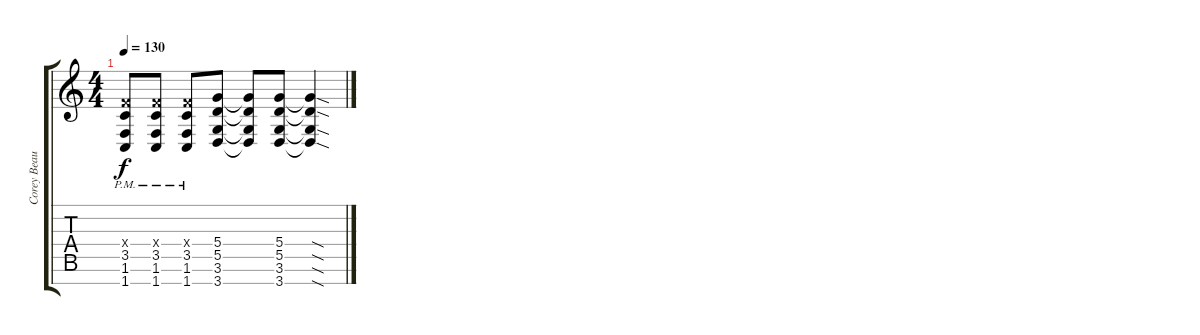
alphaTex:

\track ("Corey Beaulieu Rythm" "Corey Beau") {instrument distortionguitar}
\staff {score tabs}
\tuning (E4 B3 G3 D3 A2 E2 B1) {hide}
\ts (4 4)
\tempo 130
\clef g2
\ks c
(3.4{x} 3.5{pm} 1.6{pm} 1.7{pm}).8{dy f} (3.4{x} 3.5{pm} 1.6{pm} 1.7{pm}).8 (3.4{x} 3.5{pm} 1.6{pm} 1.7{pm}).8 (5.4 5.5 3.6 3.7).8 (5.4{t} 5.5{t} 3.6{t} 3.7{t}).8 (5.4 5.5 3.6 3.7).8 (5.4{sod t} 5.5{sod t} 3.6{sod t} 3.7{sod t}).4
